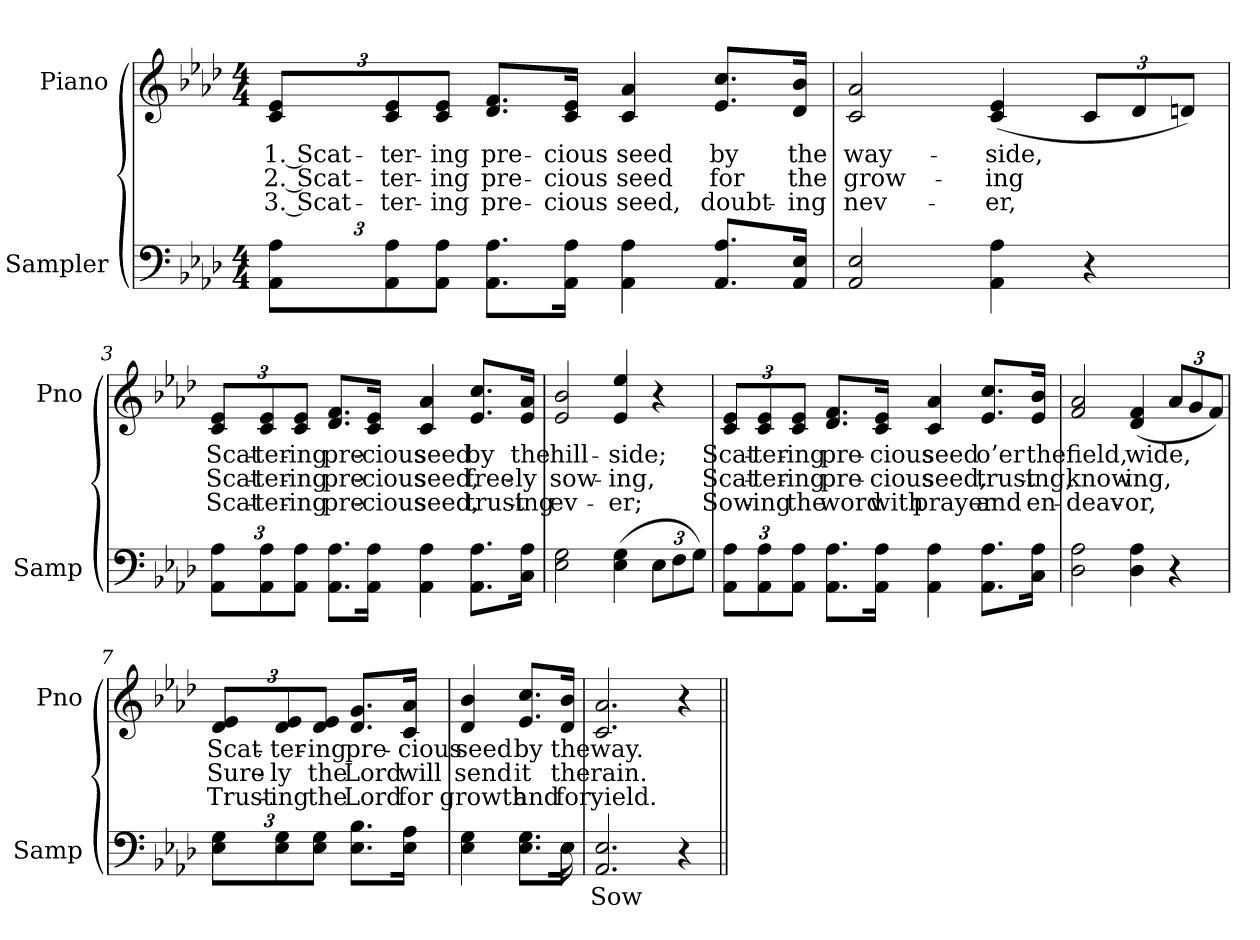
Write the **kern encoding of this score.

**kern	**text	**kern	**text	**text	**text
*part2	*part2	*part1	*part1	*part1	*part1
*staff2	*staff2	*staff1	*staff1	*staff1	*staff1
*I"Sampler	*	*I"Piano	*	*	*
*I'Samp	*	*I'Pno	*	*	*
*clefF4	*	*clefG2	*	*	*
*k[b-e-a-d-]	*	*k[b-e-a-d-]	*	*	*
*A-:	*	*A-:	*	*	*
*M4/4	*	*M4/4	*	*	*
=1	=1	=1	=1	=1	=1
12AA-\ 12A-\L	.	12c/ 12e-/L	1. Scat-	2. Scat-	3. Scat-
12AA-\ 12A-\	.	12c/ 12e-/	-ter-	-ter-	-ter-
12AA-\ 12A-\J	.	12c/ 12e-/J	-ing	-ing	-ing
8.AA-\ 8.A-\L	.	8.d-/ 8.f/L	pre-	pre-	pre-
16AA-\ 16A-\Jk	.	16c/ 16e-/Jk	-cious	-cious	-cious
4AA- 4A-	.	4c 4a-	seed	seed	seed,
8.AA-/ 8.A-/L	.	8.e-/ 8.cc/L	by	for	doubt-
16AA-/ 16E-/Jk	.	16d-/ 16b-/Jk	the	the	-ing
=2	=2	=2	=2	=2	=2
2AA- 2E-	.	2c 2a-	way-	grow-	nev-
4AA- 4A-	.	(4c 4e-	-side,	-ing	-er,
4r	.	12c/L	.	.	.
.	.	12d-/	.	.	.
.	.	12dn/J)	.	.	.
=3	=3	=3	=3	=3	=3
12AA-\ 12A-\L	.	12c/ 12e-/L	Scat-	Scat-	Scat-
12AA-\ 12A-\	.	12c/ 12e-/	-ter-	-ter-	-ter-
12AA-\ 12A-\J	.	12c/ 12e-/J	-ing	-ing	-ing
8.AA-\ 8.A-\L	.	8.d-/ 8.f/L	pre-	pre-	pre-
16AA-\ 16A-\Jk	.	16c/ 16e-/Jk	-cious	-cious	-cious
4AA-\ 4A-\	.	4c 4a-	seed	seed,	seed,
8.AA-\ 8.A-\L	.	8.e-/ 8.cc/L	by	free-	trust-
16C\ 16A-\Jk	.	16e-/ 16a-/Jk	the	-ly	-ing
=4	=4	=4	=4	=4	=4
2E- 2G	.	2e- 2b-	hill-	sow-	ev-
(4E- 4G	.	4e- 4ee-	-side;	-ing,	-er;
12E-\L	.	4r	.	.	.
12F\	.	.	.	.	.
12G\J)	.	.	.	.	.
=5	=5	=5	=5	=5	=5
12AA-\ 12A-\L	.	12c/ 12e-/L	Scat-	Scat-	Sow-
12AA-\ 12A-\	.	12c/ 12e-/	-ter-	-ter-	-ing
12AA-\ 12A-\J	.	12c/ 12e-/J	-ing	-ing	the
8.AA-\ 8.A-\L	.	8.d-/ 8.f/L	pre-	pre-	word
16AA-\ 16A-\Jk	.	16c/ 16e-/Jk	-cious	-cious	with
4AA- 4A-	.	4c 4a-	seed	seed,	prayer
8.AA-\ 8.A-\L	.	8.e-/ 8.cc/L	o’er	trust-	and
16C\ 16A-\Jk	.	16e-/ 16b-/Jk	the	-ing,	en-
=6	=6	=6	=6	=6	=6
2D- 2A-	.	2f 2a-	field,	know-	-deav-
4D- 4A-	.	(4d- 4f	wide,	-ing,	-or,
4r	.	12a-/L	.	.	.
.	.	12g/	.	.	.
.	.	12f/J)	.	.	.
=7	=7	=7	=7	=7	=7
12E-\ 12G\L	.	12d-/ 12e-/L	Scat-	Sure-	Trust-
12E-\ 12G\	.	12d-/ 12e-/	-ter-	-ly	-ing
12E-\ 12G\J	.	12d-/ 12e-/J	-ing	the	the
8.E-\ 8.B-\L	.	8.d-/ 8.g/L	pre-	Lord	Lord
16E-\ 16A-\Jk	.	16c/ 16a-/Jk	-cious	will	for
=8	=8	=8	=8	=8	=8
*^	*	*	*	*	*
4E- 4G	4..ryy	.	4d- 4b-	seed	send	growth
8.E-\ 8.G\L	.	.	8.e-/ 8.cc/L	by	it	and
16E-\Jk	16E-	.	16d-/ 16b-/Jk	the	the	for
*v	*v	*	*	*	*	*
=9	=9	=9	=9	=9	=9
2.AA- 2.E-	Sow-	2.c 2.a-	way.	rain.	yield.
4r	.	4r	.	.	.
=||	=||	=||	=||	=||	=||
*-	*-	*-	*-	*-	*-
